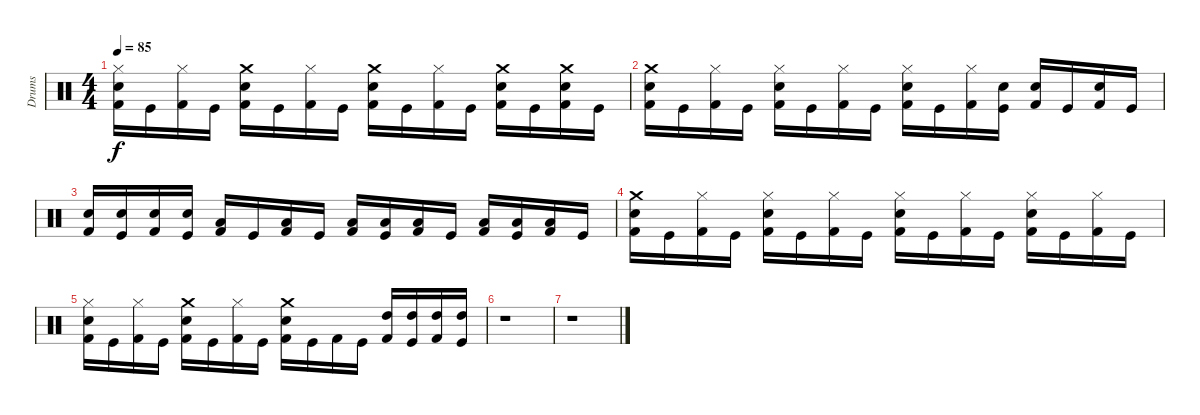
\track ("Drums" "Drums") {instrument percussion}
\staff {score}
\articulation defaults
\ts (4 4)
\tempo 85
\clef neutral
\ks c
("Snare (hit) 2" "Hi-Hat (closed)" "Kick (hit) 2").16{dy f} "Kick (hit)".16 ("Hi-Hat (closed)" "Kick (hit) 2").16 "Kick (hit)".16 ("Crash medium (hit)" "Snare (hit) 2" "Kick (hit) 2").16 "Kick (hit)".16 ("Hi-Hat (closed)" "Kick (hit) 2").16 "Kick (hit)".16 ("Crash medium (hit)" "Snare (hit) 2" "Kick (hit) 2").16 "Kick (hit)".16 ("Hi-Hat (closed)" "Kick (hit) 2").16 "Kick (hit)".16 ("Crash medium (hit)" "Snare (hit) 2" "Kick (hit) 2").16 "Kick (hit)".16 ("Crash medium (hit)" "Snare (hit) 2" "Kick (hit) 2").16 "Kick (hit)".16 |
("Snare (hit) 2" "Crash medium (hit)" "Kick (hit) 2").16 "Kick (hit)".16 ("Hi-Hat (closed)" "Kick (hit) 2").16 "Kick (hit)".16 ("Snare (hit) 2" "Hi-Hat (closed)" "Kick (hit) 2").16 "Kick (hit)".16 ("Hi-Hat (closed)" "Kick (hit) 2").16 "Kick (hit)".16 ("Snare (hit) 2" "Hi-Hat (closed)" "Kick (hit) 2").16 "Kick (hit)".16 ("Hi-Hat (closed)" "Kick (hit) 2").16 ("Snare (hit) 2" "Kick (hit)").16 ("Snare (hit) 2" "Kick (hit) 2").16 "Kick (hit)".16 ("Snare (hit) 2" "Kick (hit) 2").16 "Kick (hit)".16 |
("Snare (hit) 2" "Kick (hit) 2").16 ("Snare (hit) 2" "Kick (hit)").16 ("Snare (hit) 2" "Kick (hit) 2").16 ("Snare (hit) 2" "Kick (hit)").16 ("Low Tom (hit)" "Kick (hit) 2").16 "Kick (hit)".16 ("Low Tom (hit)" "Kick (hit) 2").16 "Kick (hit)".16 ("Low Tom (hit)" "Kick (hit) 2").16 ("Low Tom (hit)" "Kick (hit)").16 ("Low Tom (hit)" "Kick (hit) 2").16 "Kick (hit)".16 ("Low Tom (hit)" "Kick (hit) 2").16 ("Low Tom (hit)" "Kick (hit)").16 ("Low Tom (hit)" "Kick (hit) 2").16 "Kick (hit)".16 |
("Crash medium (hit)" "Snare (hit) 2" "Kick (hit) 2").16 "Kick (hit)".16 ("Hi-Hat (closed)" "Kick (hit) 2").16 "Kick (hit)".16 ("Snare (hit) 2" "Hi-Hat (closed)" "Kick (hit) 2").16 "Kick (hit)".16 ("Hi-Hat (closed)" "Kick (hit) 2").16 "Kick (hit)".16 ("Snare (hit) 2" "Hi-Hat (closed)" "Kick (hit) 2").16 "Kick (hit)".16 ("Hi-Hat (closed)" "Kick (hit) 2").16 "Kick (hit)".16 ("Snare (hit) 2" "Hi-Hat (closed)" "Kick (hit) 2").16 "Kick (hit)".16 ("Hi-Hat (closed)" "Kick (hit) 2").16 "Kick (hit)".16 |
("Snare (hit) 2" "Hi-Hat (closed)" "Kick (hit) 2").16 "Kick (hit)".16 ("Hi-Hat (closed)" "Kick (hit) 2").16 "Kick (hit)".16 ("Crash medium (hit)" "Snare (hit) 2" "Kick (hit) 2").16 "Kick (hit)".16 ("Hi-Hat (closed)" "Kick (hit) 2").16 "Kick (hit)".16 ("Snare (hit) 2" "Crash medium (hit)" "Kick (hit) 2").16 "Kick (hit)".16 "Kick (hit) 2".16 "Kick (hit)".16 ("High Tom (hit)" "Kick (hit) 2").16 ("High Tom (hit)" "Kick (hit)").16 ("High Tom (hit)" "Kick (hit) 2").16 ("High Tom (hit)" "Kick (hit)").16 |
r.1 |
r.1
